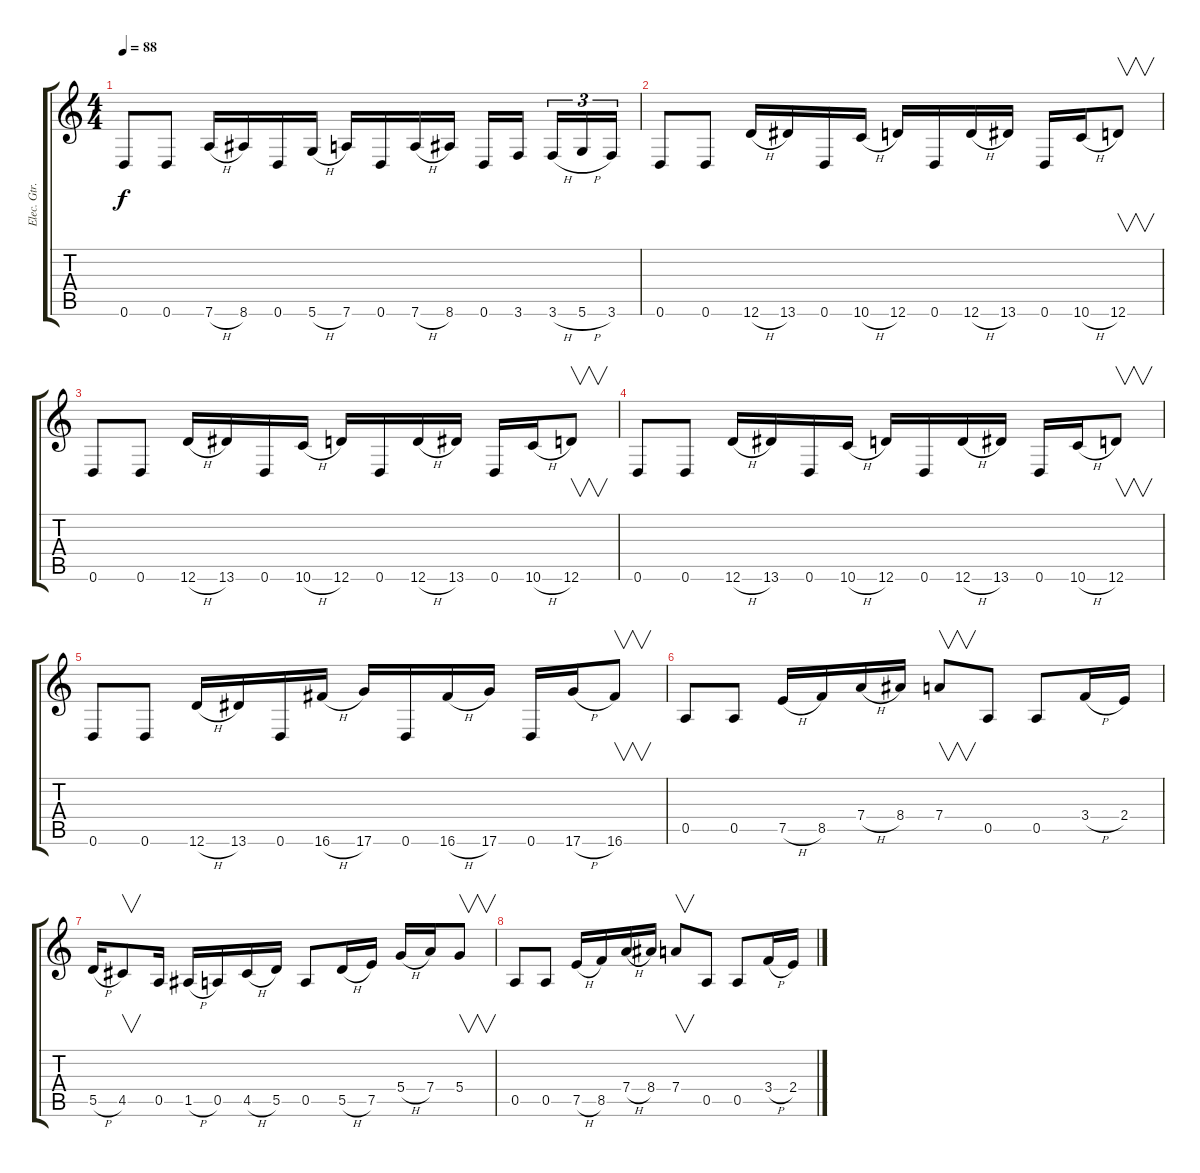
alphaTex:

\track ("Elec. Gtr. 1" "Elec. Gtr.") {instrument distortionguitar}
\staff {score tabs}
\tuning (E4 B3 G3 D3 A2 D2) {hide}
\ts (4 4)
\tempo 88
\clef g2
\ks c
0.6.8{dy f} 0.6.8 7.6{h}.16 8.6.16 0.6.16 5.6{h}.16 7.6.16 0.6.16 7.6{h}.16 8.6.16 0.6.16 3.6.16 3.6{h}.16{tu (3 2)} 5.6{h}.16{tu (3 2)} 3.6.16{tu (3 2)} |
0.6.8 0.6.8 12.6{h}.16 13.6.16 0.6.16 10.6{h}.16 12.6.16 0.6.16 12.6{h}.16 13.6.16 0.6.16 10.6{h}.16 12.6.8{v} |
0.6.8 0.6.8 12.6{h}.16 13.6.16 0.6.16 10.6{h}.16 12.6.16 0.6.16 12.6{h}.16 13.6.16 0.6.16 10.6{h}.16 12.6.8{v} |
0.6.8 0.6.8 12.6{h}.16 13.6.16 0.6.16 10.6{h}.16 12.6.16 0.6.16 12.6{h}.16 13.6.16 0.6.16 10.6{h}.16 12.6.8{v} |
0.6.8 0.6.8 12.6{h}.16 13.6.16 0.6.16 16.6{h}.16 17.6.16 0.6.16 16.6{h}.16 17.6.16 0.6.16 17.6{h}.16 16.6.8{v} |
0.5.8 0.5.8 7.5{h}.16 8.5.16 7.4{h}.16 8.4.16 7.4.8{v} 0.5.8 0.5.8 3.4{h}.16 2.4.16 |
5.5{h}.16 4.5.8{v} 0.5.16 1.5{h}.16 0.5.16 4.5{h}.16 5.5.16 0.5.8 5.5{h}.16 7.5.16 5.4{h}.16 7.4.16 5.4.8{v} |
0.5.8 0.5.8 7.5{h}.16 8.5.16 7.4{h}.16 8.4.16 7.4.8{v} 0.5.8 0.5.8 3.4{h}.16 2.4.16
